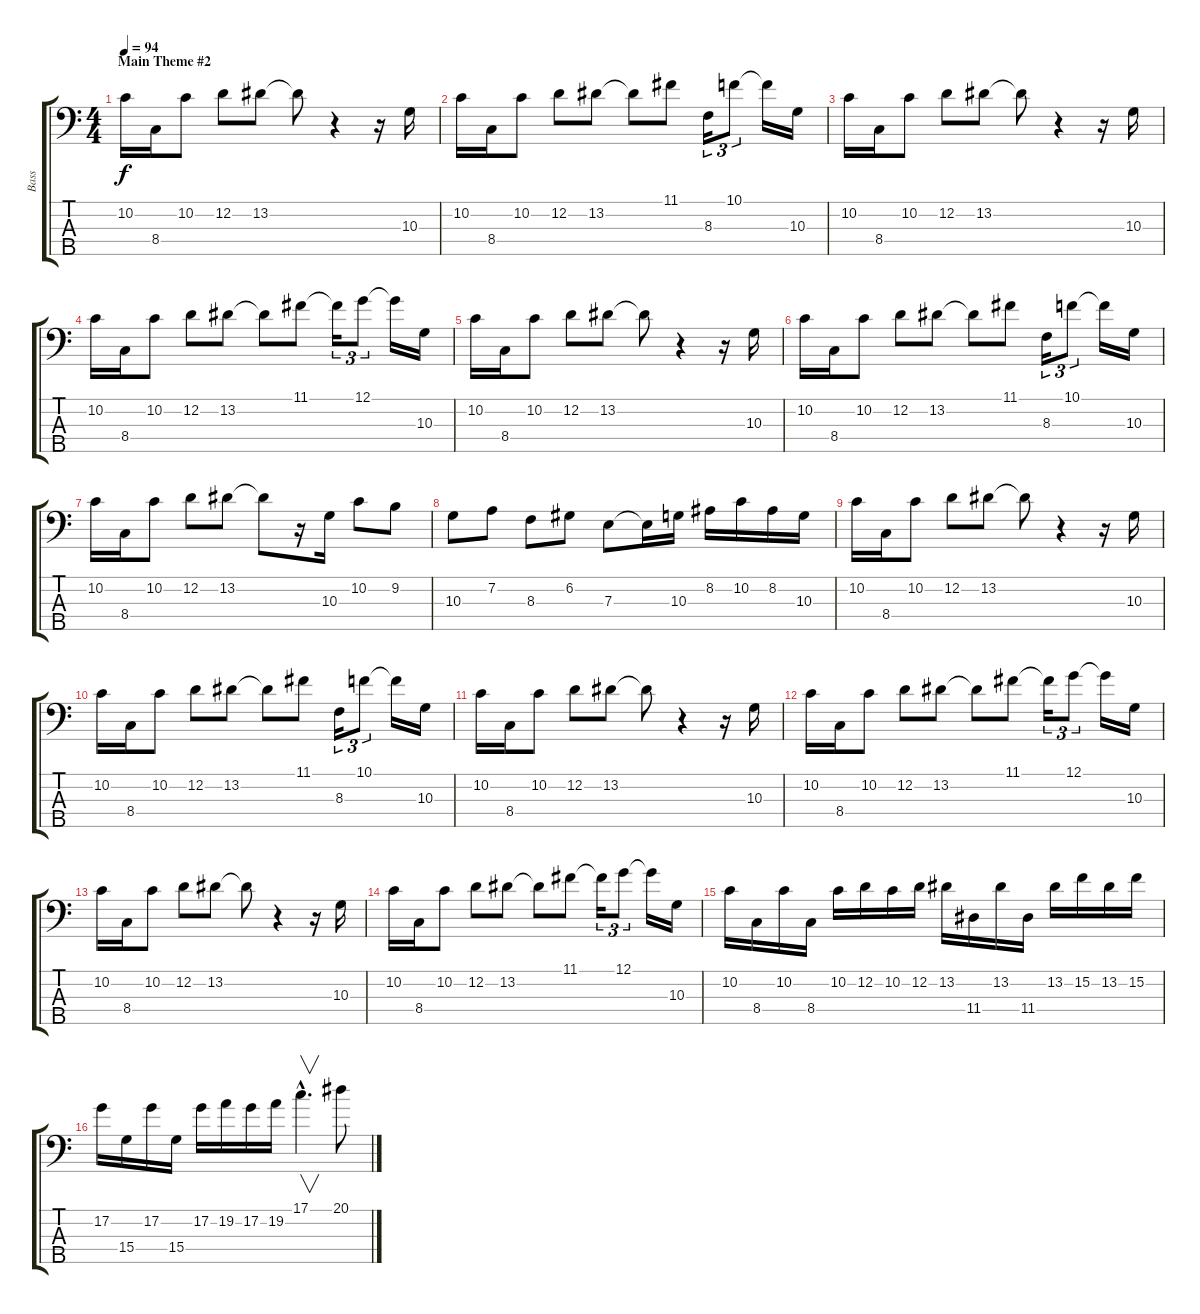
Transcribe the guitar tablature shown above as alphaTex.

\track ("Bass" "Bass") {instrument electricbasspick}
\staff {score tabs}
\tuning (G2 D2 A1 E1 B0) {hide}
\ts (4 4)
\section ("" "Main Theme #2")
\tempo 94
\clef f4
\ks c
10.2.16{dy f} 8.4.16 10.2.8 12.2.8 13.2.8 13.2{t}.8 r.4 r.16 10.3.16 |
10.2.16 8.4.16 10.2.8 12.2.8 13.2.8 13.2{t}.8 11.1.8 8.3.16{tu (3 2)} 10.1.8{tu (3 2)} 10.1{t}.16 10.3.16 |
10.2.16 8.4.16 10.2.8 12.2.8 13.2.8 13.2{t}.8 r.4 r.16 10.3.16 |
10.2.16 8.4.16 10.2.8 12.2.8 13.2.8 13.2{t}.8 11.1.8 11.1{t}.16{tu (3 2)} 12.1.8{tu (3 2)} 12.1{t}.16 10.3.16 |
10.2.16 8.4.16 10.2.8 12.2.8 13.2.8 13.2{t}.8 r.4 r.16 10.3.16 |
10.2.16 8.4.16 10.2.8 12.2.8 13.2.8 13.2{t}.8 11.1.8 8.3.16{tu (3 2)} 10.1.8{tu (3 2)} 10.1{t}.16 10.3.16 |
10.2.16 8.4.16 10.2.8 12.2.8 13.2.8 13.2{t}.8 r.16 10.3.16 10.2.8 9.2.8 |
10.3.8 7.2.8 8.3.8 6.2.8 7.3.8 7.3{t}.16 10.3.16 8.2.16 10.2.16 8.2.16 10.3.16 |
10.2.16 8.4.16 10.2.8 12.2.8 13.2.8 13.2{t}.8 r.4 r.16 10.3.16 |
10.2.16 8.4.16 10.2.8 12.2.8 13.2.8 13.2{t}.8 11.1.8 8.3.16{tu (3 2)} 10.1.8{tu (3 2)} 10.1{t}.16 10.3.16 |
10.2.16 8.4.16 10.2.8 12.2.8 13.2.8 13.2{t}.8 r.4 r.16 10.3.16 |
10.2.16 8.4.16 10.2.8 12.2.8 13.2.8 13.2{t}.8 11.1.8 11.1{t}.16{tu (3 2)} 12.1.8{tu (3 2)} 12.1{t}.16 10.3.16 |
10.2.16 8.4.16 10.2.8 12.2.8 13.2.8 13.2{t}.8 r.4 r.16 10.3.16 |
10.2.16 8.4.16 10.2.8 12.2.8 13.2.8 13.2{t}.8 11.1.8 11.1{t}.16{tu (3 2)} 12.1.8{tu (3 2)} 12.1{t}.16 10.3.16 |
10.2.16 8.4.16 10.2.16 8.4.16 10.2.16 12.2.16 10.2.16 12.2.16 13.2.16 11.4.16 13.2.16 11.4.16 13.2.16 15.2.16 13.2.16 15.2.16 |
17.2.16 15.4.16 17.2.16 15.4.16 17.2.16 19.2.16 17.2.16 19.2.16 17.1{hac}.4{v d} 20.1.8
